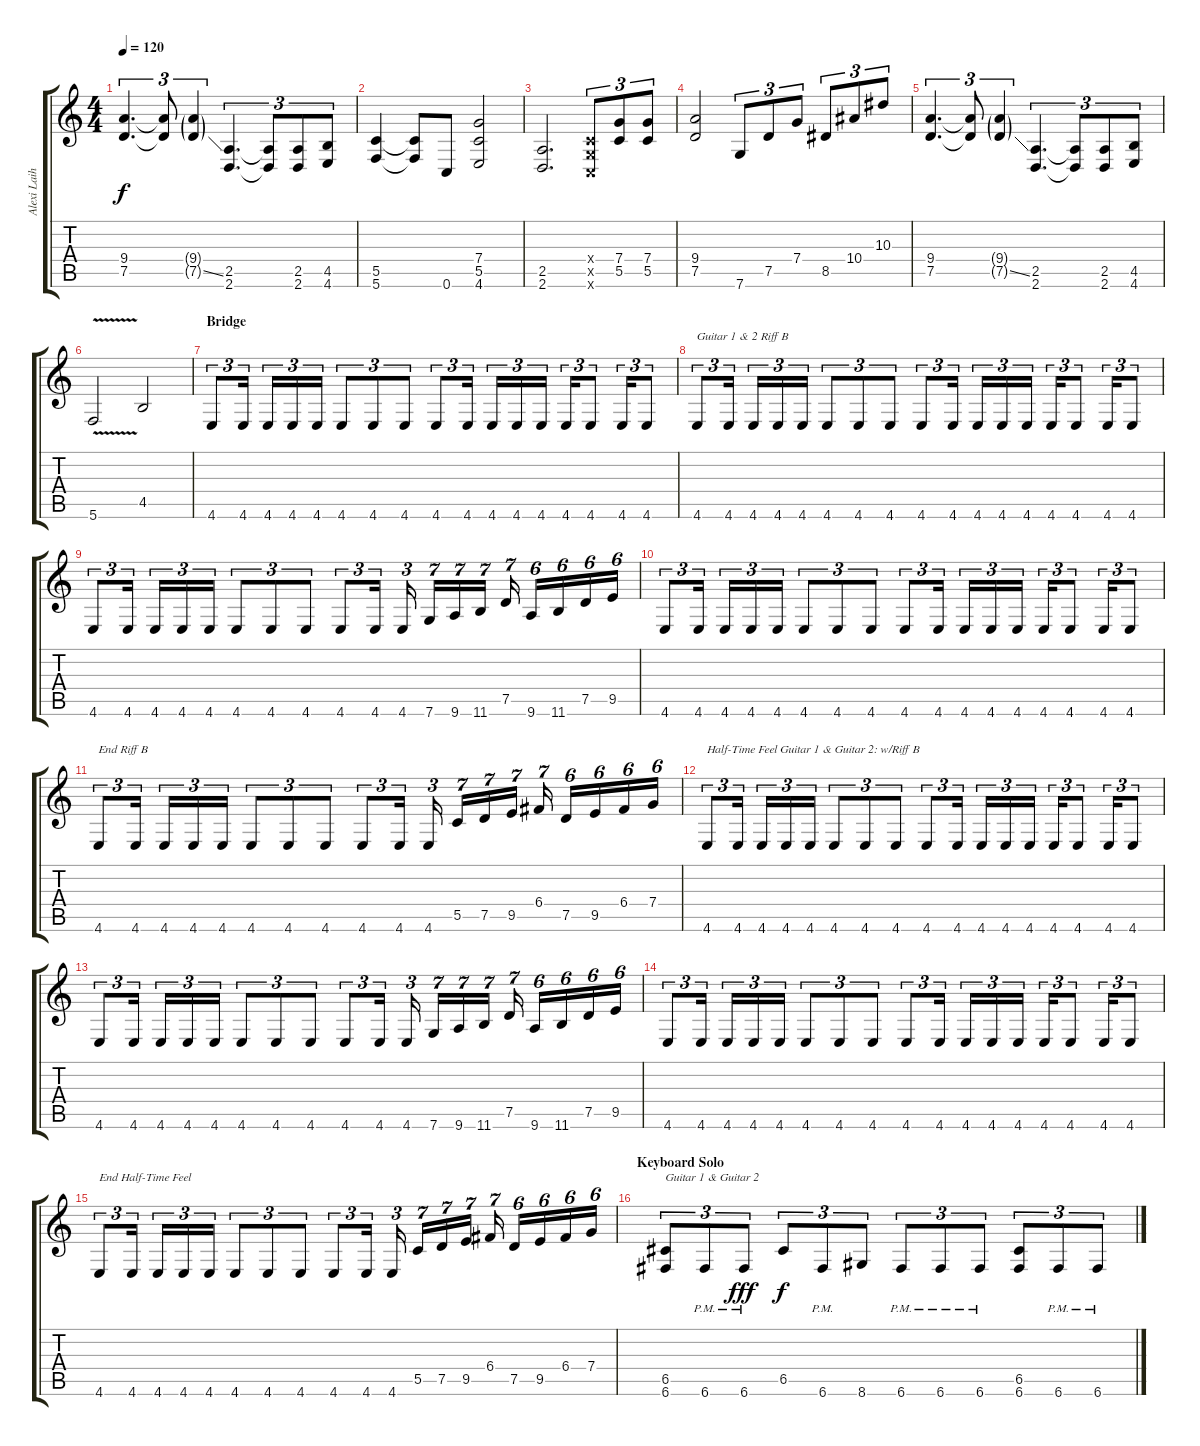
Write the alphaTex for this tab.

\track ("Alexi Laiho [Guitar 1]" "Alexi Laih") {instrument distortionguitar}
\staff {score tabs}
\tuning (D4 A3 F3 C3 G2 C2) {hide}
\ts (4 4)
\tempo 120
\clef g2
\ks c
(9.4 7.5).4{d tu (3 2) dy f} (9.4{t} 7.5{t}).8{tu (3 2)} (9.4{g} 7.5{ss g}).4{tu (3 2)} (2.5 2.6).4{d tu (3 2)} (2.5{t} 2.6{t}).8{tu (3 2)} (2.5 2.6).8{tu (3 2)} (4.5 4.6).8{tu (3 2)} |
(5.5 5.6).4 (5.5{t} 5.6{t}).8 0.6.8 (7.4 5.5 4.6).2 |
(2.5 2.6).2{d} (0.4{x} 0.5{x} 0.6{x}).8{tu (3 2)} (7.4 5.5).8{tu (3 2)} (7.4 5.5).8{tu (3 2)} |
(9.4 7.5).2 7.6.8{tu (3 2)} 7.5.8{tu (3 2)} 7.4.8{tu (3 2)} 8.5.8{tu (3 2)} 10.4.8{tu (3 2)} 10.3.8{tu (3 2)} |
(9.4 7.5).4{d tu (3 2)} (9.4{t} 7.5{t}).8{tu (3 2)} (9.4{g} 7.5{ss g}).4{tu (3 2)} (2.5 2.6).4{d tu (3 2)} (2.5{t} 2.6{t}).8{tu (3 2)} (2.5 2.6).8{tu (3 2)} (4.5 4.6).8{tu (3 2)} |
5.6{v}.2 4.5.2 |
\section ("" "Bridge")
4.6.8{tu (3 2)} 4.6.16{tu (3 2)} 4.6.16{tu (3 2)} 4.6.16{tu (3 2)} 4.6.16{tu (3 2)} 4.6.8{tu (3 2)} 4.6.8{tu (3 2)} 4.6.8{tu (3 2)} 4.6.8{tu (3 2)} 4.6.16{tu (3 2)} 4.6.16{tu (3 2)} 4.6.16{tu (3 2)} 4.6.16{tu (3 2)} 4.6.16{tu (3 2)} 4.6.8{tu (3 2)} 4.6.16{tu (3 2)} 4.6.8{tu (3 2)} |
4.6.8{tu (3 2) txt "Guitar 1 & 2 Riff B"} 4.6.16{tu (3 2)} 4.6.16{tu (3 2)} 4.6.16{tu (3 2)} 4.6.16{tu (3 2)} 4.6.8{tu (3 2)} 4.6.8{tu (3 2)} 4.6.8{tu (3 2)} 4.6.8{tu (3 2)} 4.6.16{tu (3 2)} 4.6.16{tu (3 2)} 4.6.16{tu (3 2)} 4.6.16{tu (3 2)} 4.6.16{tu (3 2)} 4.6.8{tu (3 2)} 4.6.16{tu (3 2)} 4.6.8{tu (3 2)} |
4.6.8{tu (3 2)} 4.6.16{tu (3 2)} 4.6.16{tu (3 2)} 4.6.16{tu (3 2)} 4.6.16{tu (3 2)} 4.6.8{tu (3 2)} 4.6.8{tu (3 2)} 4.6.8{tu (3 2)} 4.6.8{tu (3 2)} 4.6.16{tu (3 2)} 4.6.16{tu (3 2)} 7.6.16{tu (7 4)} 9.6.16{tu (7 4)} 11.6.16{tu (7 4)} 7.5.16{tu (7 4)} 9.6.16{tu (6 4)} 11.6.16{tu (6 4)} 7.5.16{tu (6 4)} 9.5.16{tu (6 4)} |
4.6.8{tu (3 2)} 4.6.16{tu (3 2)} 4.6.16{tu (3 2)} 4.6.16{tu (3 2)} 4.6.16{tu (3 2)} 4.6.8{tu (3 2)} 4.6.8{tu (3 2)} 4.6.8{tu (3 2)} 4.6.8{tu (3 2)} 4.6.16{tu (3 2)} 4.6.16{tu (3 2)} 4.6.16{tu (3 2)} 4.6.16{tu (3 2)} 4.6.16{tu (3 2)} 4.6.8{tu (3 2)} 4.6.16{tu (3 2)} 4.6.8{tu (3 2)} |
4.6.8{tu (3 2) txt "End Riff B"} 4.6.16{tu (3 2)} 4.6.16{tu (3 2)} 4.6.16{tu (3 2)} 4.6.16{tu (3 2)} 4.6.8{tu (3 2)} 4.6.8{tu (3 2)} 4.6.8{tu (3 2)} 4.6.8{tu (3 2)} 4.6.16{tu (3 2)} 4.6.16{tu (3 2)} 5.5.16{tu (7 4)} 7.5.16{tu (7 4)} 9.5.16{tu (7 4)} 6.4.16{tu (7 4)} 7.5.16{tu (6 4)} 9.5.16{tu (6 4)} 6.4.16{tu (6 4)} 7.4.16{tu (6 4)} |
4.6.8{tu (3 2) txt "Half-Time Feel Guitar 1 & Guitar 2: w/Riff B"} 4.6.16{tu (3 2)} 4.6.16{tu (3 2)} 4.6.16{tu (3 2)} 4.6.16{tu (3 2)} 4.6.8{tu (3 2)} 4.6.8{tu (3 2)} 4.6.8{tu (3 2)} 4.6.8{tu (3 2)} 4.6.16{tu (3 2)} 4.6.16{tu (3 2)} 4.6.16{tu (3 2)} 4.6.16{tu (3 2)} 4.6.16{tu (3 2)} 4.6.8{tu (3 2)} 4.6.16{tu (3 2)} 4.6.8{tu (3 2)} |
4.6.8{tu (3 2)} 4.6.16{tu (3 2)} 4.6.16{tu (3 2)} 4.6.16{tu (3 2)} 4.6.16{tu (3 2)} 4.6.8{tu (3 2)} 4.6.8{tu (3 2)} 4.6.8{tu (3 2)} 4.6.8{tu (3 2)} 4.6.16{tu (3 2)} 4.6.16{tu (3 2)} 7.6.16{tu (7 4)} 9.6.16{tu (7 4)} 11.6.16{tu (7 4)} 7.5.16{tu (7 4)} 9.6.16{tu (6 4)} 11.6.16{tu (6 4)} 7.5.16{tu (6 4)} 9.5.16{tu (6 4)} |
4.6.8{tu (3 2)} 4.6.16{tu (3 2)} 4.6.16{tu (3 2)} 4.6.16{tu (3 2)} 4.6.16{tu (3 2)} 4.6.8{tu (3 2)} 4.6.8{tu (3 2)} 4.6.8{tu (3 2)} 4.6.8{tu (3 2)} 4.6.16{tu (3 2)} 4.6.16{tu (3 2)} 4.6.16{tu (3 2)} 4.6.16{tu (3 2)} 4.6.16{tu (3 2)} 4.6.8{tu (3 2)} 4.6.16{tu (3 2)} 4.6.8{tu (3 2)} |
4.6.8{tu (3 2) txt "End Half-Time Feel"} 4.6.16{tu (3 2)} 4.6.16{tu (3 2)} 4.6.16{tu (3 2)} 4.6.16{tu (3 2)} 4.6.8{tu (3 2)} 4.6.8{tu (3 2)} 4.6.8{tu (3 2)} 4.6.8{tu (3 2)} 4.6.16{tu (3 2)} 4.6.16{tu (3 2)} 5.5.16{tu (7 4)} 7.5.16{tu (7 4)} 9.5.16{tu (7 4)} 6.4.16{tu (7 4)} 7.5.16{tu (6 4)} 9.5.16{tu (6 4)} 6.4.16{tu (6 4)} 7.4.16{tu (6 4)} |
\section ("" "Keyboard Solo")
(6.5 6.6).8{tu (3 2) txt "Guitar 1 & Guitar 2"} 6.6{pm}.8{tu (3 2)} 6.6{pm}.8{tu (3 2) dy fff} 6.5.8{tu (3 2) dy f} 6.6{pm}.8{tu (3 2)} 8.6.8{tu (3 2)} 6.6{pm}.8{tu (3 2)} 6.6{pm}.8{tu (3 2)} 6.6{pm}.8{tu (3 2)} (6.5 6.6).8{tu (3 2)} 6.6{pm}.8{tu (3 2)} 6.6{pm}.8{tu (3 2)}
